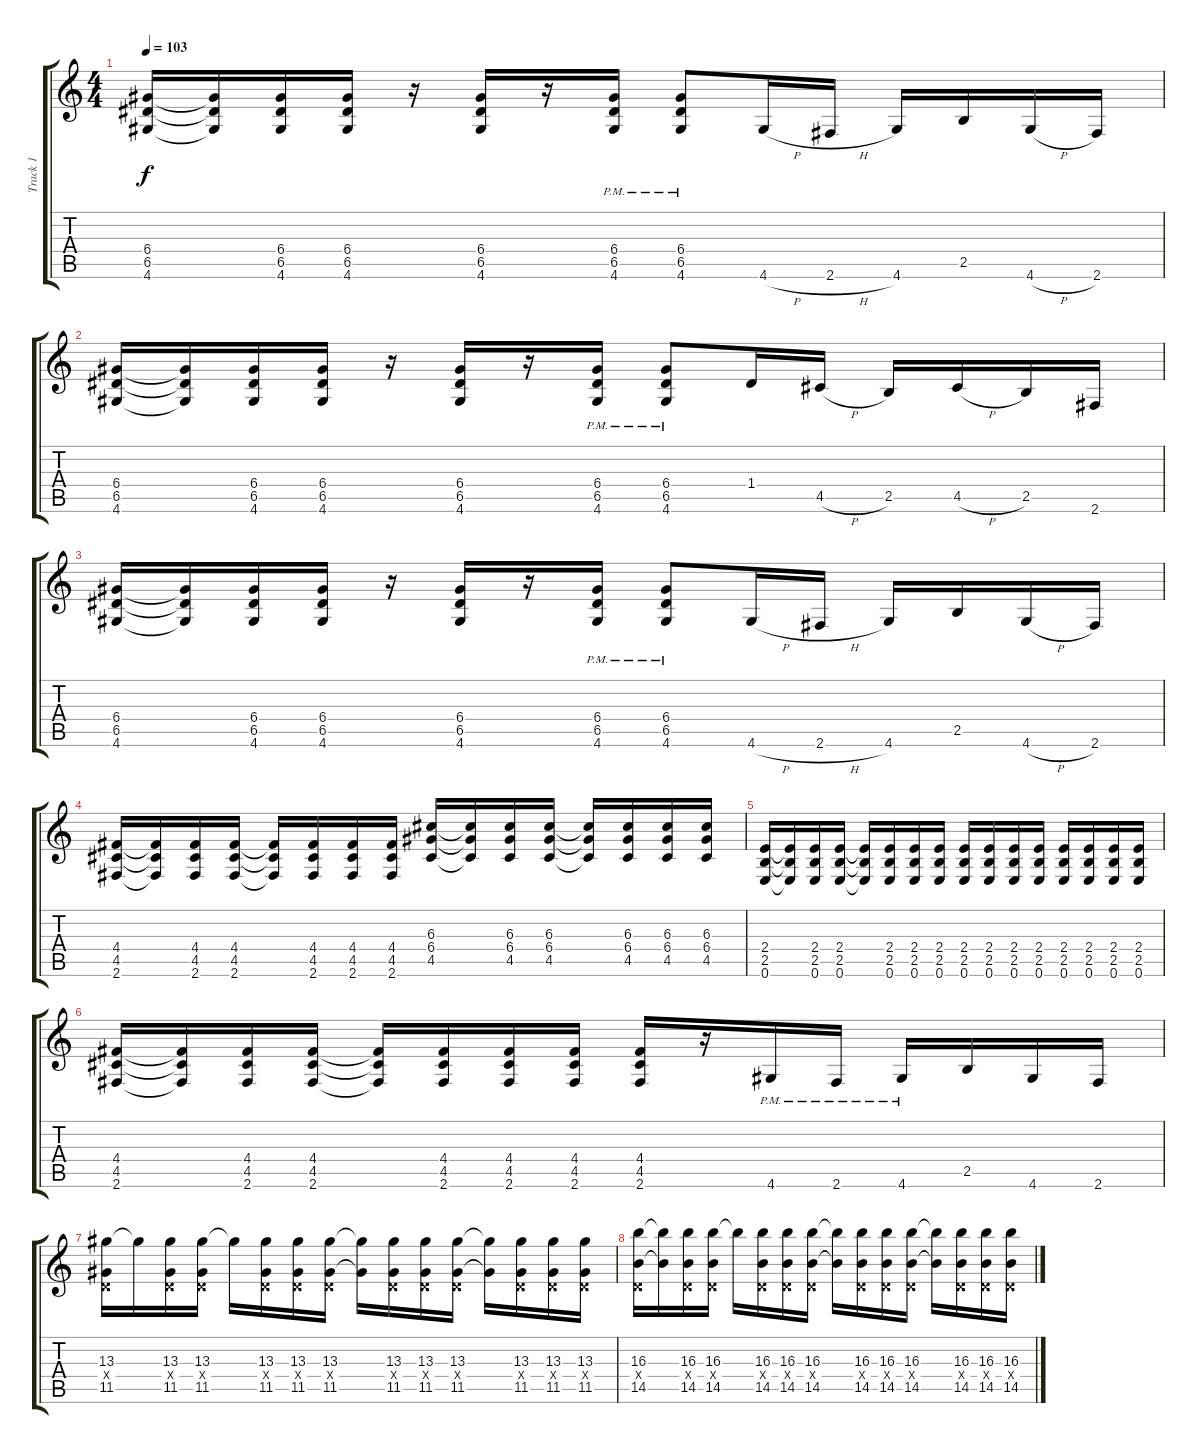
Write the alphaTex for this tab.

\track ("Track 1" "Track 1") {instrument distortionguitar}
\staff {score tabs}
\tuning (E4 B3 G3 D3 A2 E2) {hide}
\ts (4 4)
\tempo 103
\clef g2
\ks c
(6.4 6.5 4.6).16{dy f} (6.4{t} 6.5{t} 4.6{t}).16 (6.4 6.5 4.6).16 (6.4 6.5 4.6).16 r.16 (6.4 6.5 4.6).16 r.16 (6.4{pm} 6.5{pm} 4.6{pm}).16 (6.4{pm} 6.5{pm} 4.6{pm}).8 4.6{h}.16 2.6{h}.16 4.6.16 2.5.16 4.6{h}.16 2.6.16 |
(6.4 6.5 4.6).16 (6.4{t} 6.5{t} 4.6{t}).16 (6.4 6.5 4.6).16 (6.4 6.5 4.6).16 r.16 (6.4 6.5 4.6).16 r.16 (6.4{pm} 6.5{pm} 4.6{pm}).16 (6.4{pm} 6.5{pm} 4.6{pm}).8 1.4.16 4.5{h}.16 2.5.16 4.5{h}.16 2.5.16 2.6.16 |
(6.4 6.5 4.6).16 (6.4{t} 6.5{t} 4.6{t}).16 (6.4 6.5 4.6).16 (6.4 6.5 4.6).16 r.16 (6.4 6.5 4.6).16 r.16 (6.4{pm} 6.5{pm} 4.6{pm}).16 (6.4{pm} 6.5{pm} 4.6{pm}).8 4.6{h}.16 2.6{h}.16 4.6.16 2.5.16 4.6{h}.16 2.6.16 |
(4.4 4.5 2.6).16 (4.4{t} 4.5{t} 2.6{t}).16 (4.4 4.5 2.6).16 (4.4 4.5 2.6).16 (4.4{t} 4.5{t} 2.6{t}).16 (4.4 4.5 2.6).16 (4.4 4.5 2.6).16 (4.4 4.5 2.6).16 (6.3 6.4 4.5).16 (6.3{t} 6.4{t} 4.5{t}).16 (6.3 6.4 4.5).16 (6.3 6.4 4.5).16 (6.3{t} 6.4{t} 4.5{t}).16 (6.3 6.4 4.5).16 (6.3 6.4 4.5).16 (6.3 6.4 4.5).16 |
(2.4 2.5 0.6).16 (2.4{t} 2.5{t} 0.6{t}).16 (2.4 2.5 0.6).16 (2.4 2.5 0.6).16 (2.4{t} 2.5{t} 0.6{t}).16 (2.4 2.5 0.6).16 (2.4 2.5 0.6).16 (2.4 2.5 0.6).16 (2.4 2.5 0.6).16 (2.4 2.5 0.6).16 (2.4 2.5 0.6).16 (2.4 2.5 0.6).16 (2.4 2.5 0.6).16 (2.4 2.5 0.6).16 (2.4 2.5 0.6).16 (2.4 2.5 0.6).16 |
(4.4 4.5 2.6).16 (4.4{t} 4.5{t} 2.6{t}).16 (4.4 4.5 2.6).16 (4.4 4.5 2.6).16 (4.4{t} 4.5{t} 2.6{t}).16 (4.4 4.5 2.6).16 (4.4 4.5 2.6).16 (4.4 4.5 2.6).16 (4.4 4.5 2.6).16 r.16 4.6{pm}.16 2.6{pm}.16 4.6{pm}.16 2.5.16 4.6.16 2.6.16 |
(13.3 0.4{x} 11.5).16 13.3{t}.16 (13.3 0.4{x} 11.5).16 (13.3 0.4{x} 11.5).16 13.3{t}.16 (13.3 0.4{x} 11.5).16 (13.3 0.4{x} 11.5).16 (13.3 0.4{x} 11.5).16 (13.3{t} 11.5{t}).16 (13.3 0.4{x} 11.5).16 (13.3 0.4{x} 11.5).16 (13.3 0.4{x} 11.5).16 (13.3{t} 11.5{t}).16 (13.3 0.4{x} 11.5).16 (13.3 0.4{x} 11.5).16 (13.3 0.4{x} 11.5).16 |
(16.3 0.4{x} 14.5).16 (16.3{t} 14.5{t}).16 (16.3 0.4{x} 14.5).16 (16.3 0.4{x} 14.5).16 16.3{t}.16 (16.3 0.4{x} 14.5).16 (16.3 0.4{x} 14.5).16 (16.3 0.4{x} 14.5).16 (16.3{t} 14.5{t}).16 (16.3 0.4{x} 14.5).16 (16.3 0.4{x} 14.5).16 (16.3 0.4{x} 14.5).16 (16.3{t} 14.5{t}).16 (16.3 0.4{x} 14.5).16 (16.3 0.4{x} 14.5).16 (16.3 0.4{x} 14.5).16
